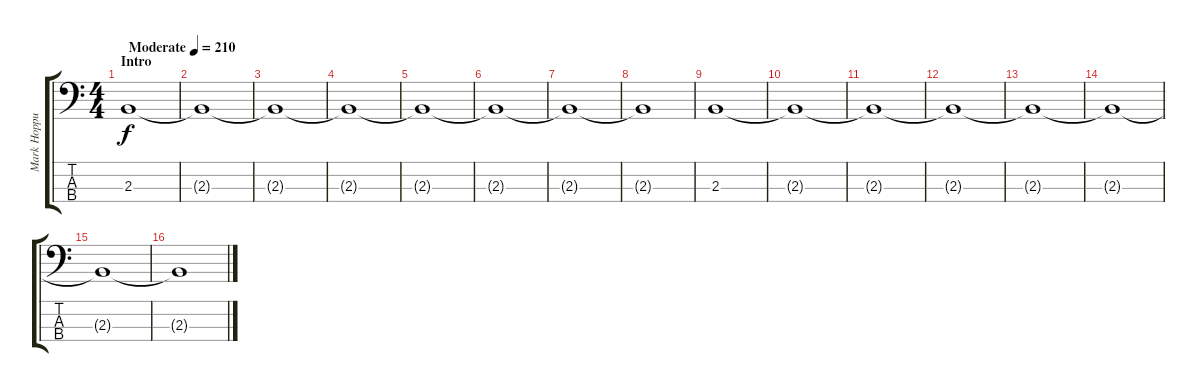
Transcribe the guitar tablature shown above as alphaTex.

\track ("Mark Hoppus - Bass" "Mark Hoppu") {instrument electricbasspick}
\staff {score tabs}
\tuning (G2 D2 A1 E1) {hide}
\ts (4 4)
\section ("" "Intro")
\tempo (210 "Moderate")
\clef f4
\ks c
2.3.1{dy f instrument electricbasspick} |
2.3{t}.1 |
2.3{t}.1 |
2.3{t}.1 |
2.3{t}.1{volume 16} |
2.3{t}.1 |
2.3{t}.1 |
2.3{t}.1 |
2.3.1 |
2.3{t}.1 |
2.3{t}.1 |
2.3{t}.1 |
2.3{t}.1 |
2.3{t}.1 |
2.3{t}.1 |
2.3{t}.1
